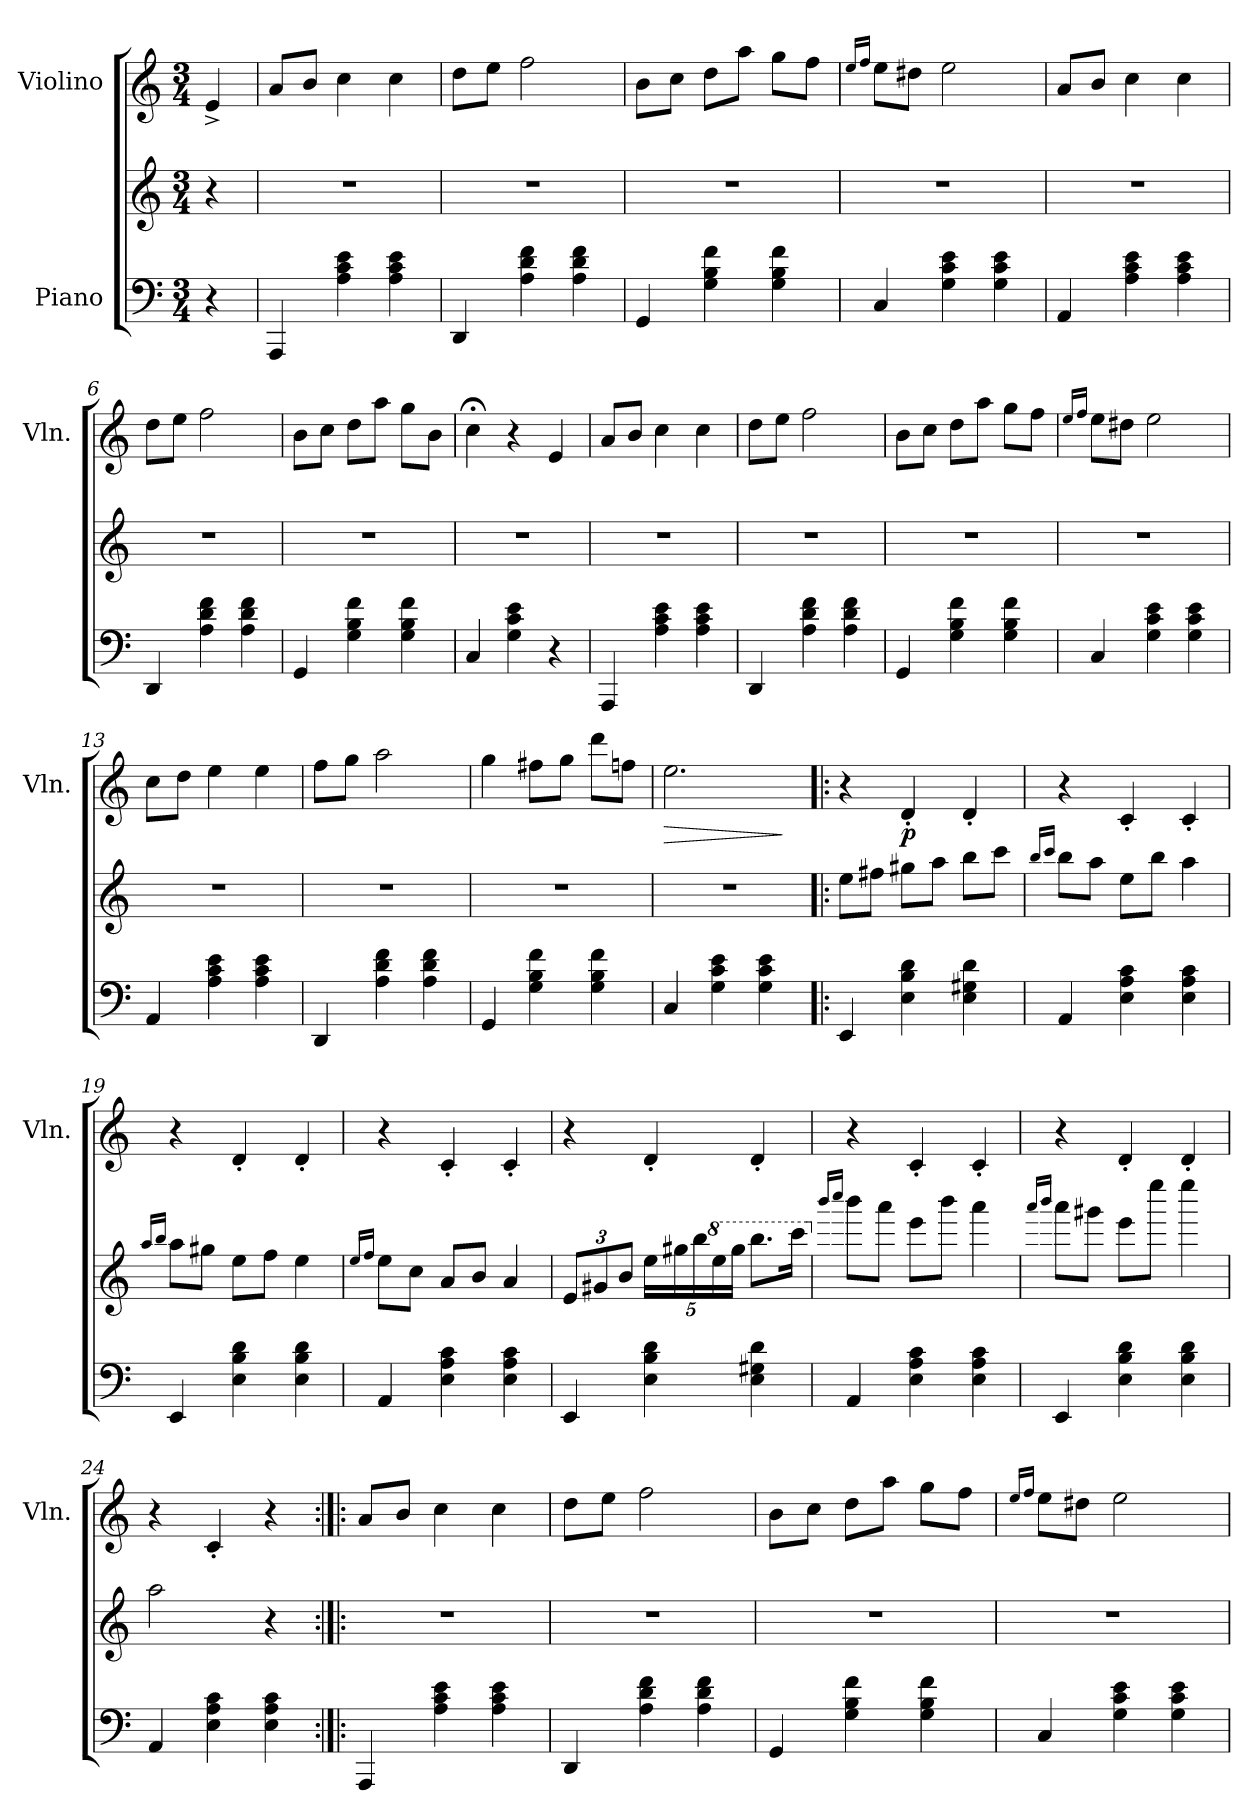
**kern	**kern	**kern	**dynam
*part2	*part2	*part1	*part1
*staff3	*staff2	*staff1	*staff1
*I"Piano	*	*I"Violino	*
*	*	*I'Vln.	*
*clefF4	*clefG2	*clefG2	*
*k[]	*k[]	*k[]	*
*M3/4	*M3/4	*M3/4	*
=	=	=	=
4r	4r	4e^/	.
=1	=1	=1	=1
4AAA/	2.r	8a/L	.
.	.	8b/J	.
4A\ 4c\ 4e\	.	4cc\	.
4A\ 4c\ 4e\	.	4cc\	.
=2	=2	=2	=2
4DD/	2.r	8dd\L	.
.	.	8ee\J	.
4A\ 4d\ 4f\	.	2ff\	.
4A\ 4d\ 4f\	.	.	.
=3	=3	=3	=3
4GG/	2.r	8b\L	.
.	.	8cc\J	.
4G\ 4B\ 4f\	.	8dd\L	.
.	.	8aa\J	.
4G\ 4B\ 4f\	.	8gg\L	.
.	.	8ff\J	.
=4	=4	=4	=4
.	.	16qee/LL	.
.	.	16qff/JJ	.
4C/	2.r	8ee\L	.
.	.	8dd#X\J	.
4G\ 4c\ 4e\	.	2ee\	.
4G\ 4c\ 4e\	.	.	.
=5	=5	=5	=5
4AA/	2.r	8a/L	.
.	.	8b/J	.
4A\ 4c\ 4e\	.	4cc\	.
4A\ 4c\ 4e\	.	4cc\	.
=6	=6	=6	=6
4DD/	2.r	8dd\L	.
.	.	8ee\J	.
4A\ 4d\ 4f\	.	2ff\	.
4A\ 4d\ 4f\	.	.	.
=7	=7	=7	=7
4GG/	2.r	8b\L	.
.	.	8cc\J	.
4G\ 4B\ 4f\	.	8dd\L	.
.	.	8aa\J	.
4G\ 4B\ 4f\	.	8gg\L	.
.	.	8b\J	.
!!LO:LB:g=z
=8	=8	=8	=8
4C/	2.r	4cc;<\	.
4G\ 4c\ 4e\	.	4r	.
4r	.	4e/	.
=9	=9	=9	=9
4AAA/	2.r	8a/L	.
.	.	8b/J	.
4A\ 4c\ 4e\	.	4cc\	.
4A\ 4c\ 4e\	.	4cc\	.
=10	=10	=10	=10
4DD/	2.r	8dd\L	.
.	.	8ee\J	.
4A\ 4d\ 4f\	.	2ff\	.
4A\ 4d\ 4f\	.	.	.
=11	=11	=11	=11
4GG/	2.r	8b\L	.
.	.	8cc\J	.
4G\ 4B\ 4f\	.	8dd\L	.
.	.	8aa\J	.
4G\ 4B\ 4f\	.	8gg\L	.
.	.	8ff\J	.
=12	=12	=12	=12
.	.	16qee/LL	.
.	.	16qff/JJ	.
4C/	2.r	8ee\L	.
.	.	8dd#X\J	.
4G\ 4c\ 4e\	.	2ee\	.
4G\ 4c\ 4e\	.	.	.
=13	=13	=13	=13
4AA/	2.r	8cc\L	.
.	.	8dd\J	.
4A\ 4c\ 4e\	.	4ee\	.
4A\ 4c\ 4e\	.	4ee\	.
=14	=14	=14	=14
4DD/	2.r	8ff\L	.
.	.	8gg\J	.
4A\ 4d\ 4f\	.	2aa\	.
4A\ 4d\ 4f\	.	.	.
=15	=15	=15	=15
4GG/	2.r	4gg\	.
4G\ 4B\ 4f\	.	8ff#X\L	.
.	.	8gg\J	.
4G\ 4B\ 4f\	.	8ddd\L	.
.	.	8ffn\J	.
!!LO:LB:g=z
=16	=16	=16	=16
!	!	!	!LO:HP:b
4C/	2.r	2.ee\	>
4G\ 4c\ 4e\	.	.	.
4G\ 4c\ 4e\	.	.	.
.	.	.	]
=17!|:	=17!|:	=17!|:	=17!|:
4EE/	8ee\L	4r	.
.	8ff#X\J	.	.
!	!	!	!LO:DY:b
4E\ 4B\ 4d\	8gg#X\L	4d'/	p
.	8aa\J	.	.
4E\ 4G#X\ 4d\	8bb\L	4d'/	.
.	8ccc\J	.	.
=18	=18	=18	=18
.	16qbb/LL	.	.
.	16qccc/JJ	.	.
4AA/	8bb\L	4r	.
.	8aa\J	.	.
4E\ 4A\ 4c\	8ee\L	4c'/	.
.	8bb\J	.	.
4E\ 4A\ 4c\	4aa\	4c'/	.
=19	=19	=19	=19
.	16qaa/LL	.	.
.	16qbb/JJ	.	.
4EE/	8aa\L	4r	.
.	8gg#X\J	.	.
4E\ 4B\ 4d\	8ee\L	4d'/	.
.	8ff\J	.	.
4E\ 4B\ 4d\	4ee\	4d'/	.
=20	=20	=20	=20
.	16qee/LL	.	.
.	16qff/JJ	.	.
4AA/	8ee\L	4r	.
.	8cc\J	.	.
4E\ 4A\ 4c\	8a/L	4c'/	.
.	8b/J	.	.
4E\ 4A\ 4c\	4a/	4c'/	.
!!LO:LB:g=z
=21	=21	=21	=21
*	*Xbrackettup	*	*
4EE/	12e/L	4r	.
.	12g#X/	.	.
.	12b/J	.	.
4E\ 4B\ 4d\	20ee\LL	4d'/	.
.	20gg#X\	.	.
.	20bb\	.	.
*	*8va	*	*
.	20eee\	.	.
.	20ggg#\JJ	.	.
4E\ 4G#X\ 4d\	8.bbb\L	4d'/	.
.	16cccc\Jk	.	.
=22	=22	=22	=22
*	*X8va	*	*
.	16qbbb/LL	.	.
.	16qcccc/JJ	.	.
4AA/	8bbb\L	4r	.
.	8aaa\J	.	.
4E\ 4A\ 4c\	8eee\L	4c'/	.
.	8bbb\J	.	.
4E\ 4A\ 4c\	4aaa\	4c'/	.
=23	=23	=23	=23
.	16qaaa/LL	.	.
.	16qbbb/JJ	.	.
4EE/	8aaa\L	4r	.
.	8ggg#X\J	.	.
4E\ 4B\ 4d\	8eee\L	4d'/	.
.	8eeee\J	.	.
4E\ 4B\ 4d\	4eeee\	4d'/	.
=24	=24	=24	=24
4AA/	2aa\	4r	.
4E\ 4A\ 4c\	.	4c'/	.
4E\ 4A\ 4c\	4r	4r	.
=25:|!|:	=25:|!|:	=25:|!|:	=25:|!|:
!	!	!	!LO:DY:b
!	!	!	!LO:DY:n=1:b
4AAA/	2.r	8a/L	f other-dynamics
.	.	8b/J	.
4A\ 4c\ 4e\	.	4cc\	.
4A\ 4c\ 4e\	.	4cc\	.
=26	=26	=26	=26
4DD/	2.r	8dd\L	.
.	.	8ee\J	.
4A\ 4d\ 4f\	.	2ff\	.
4A\ 4d\ 4f\	.	.	.
!!LO:PB:g=z
=27	=27	=27	=27
4GG/	2.r	8b\L	.
.	.	8cc\J	.
4G\ 4B\ 4f\	.	8dd\L	.
.	.	8aa\J	.
4G\ 4B\ 4f\	.	8gg\L	.
.	.	8ff\J	.
=28	=28	=28	=28
.	.	16qee/LL	.
.	.	16qff/JJ	.
4C/	2.r	8ee\L	.
.	.	8dd#X\J	.
4G\ 4c\ 4e\	.	2ee\	.
4G\ 4c\ 4e\	.	.	.
=	=	=	=
*-	*-	*-	*-
